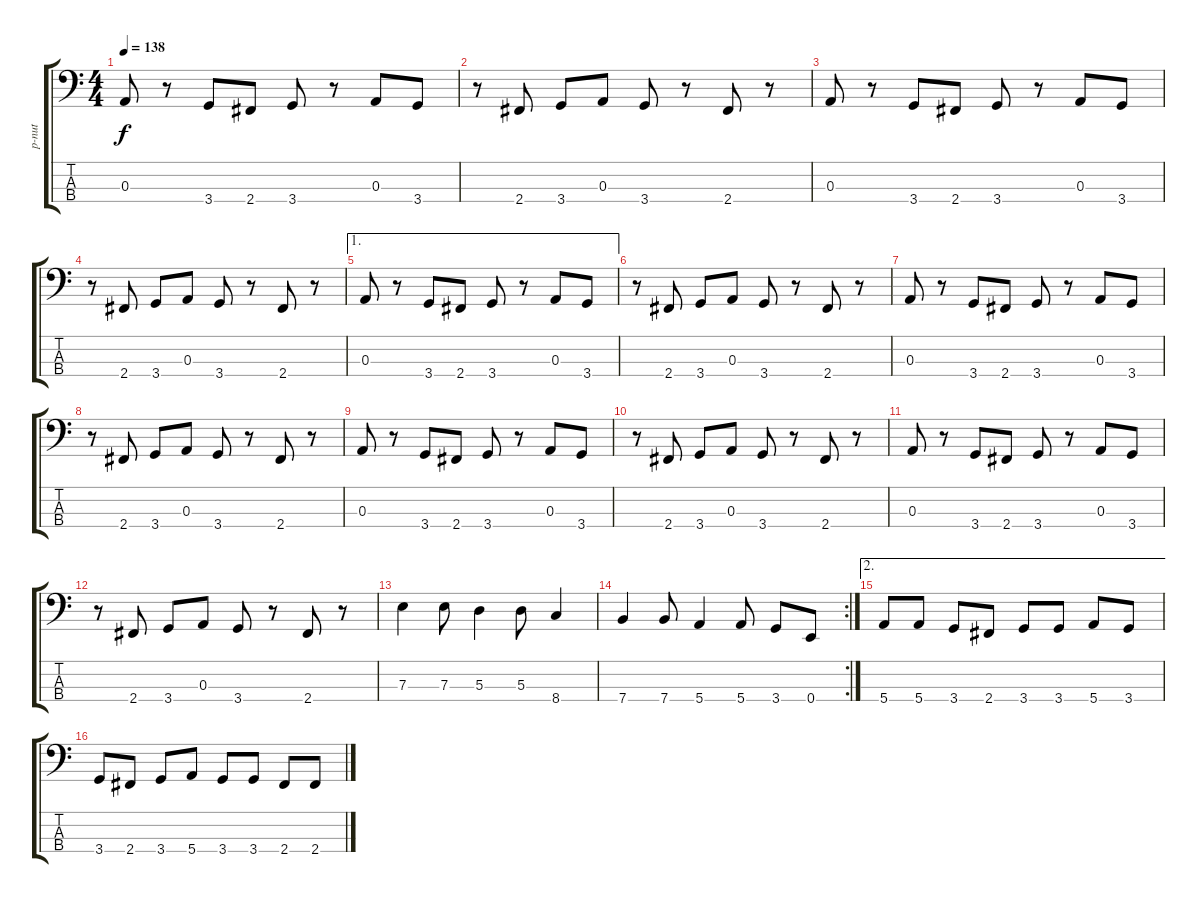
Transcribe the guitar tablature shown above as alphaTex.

\track ("p-nut" "p-nut") {instrument electricbasspick}
\staff {score tabs}
\tuning (G2 D2 A1 E1) {hide}
\ts (4 4)
\tempo 138
\clef f4
\ks c
0.3.8{dy f} r.8 3.4.8 2.4.8 3.4.8 r.8 0.3.8 3.4.8 |
r.8 2.4.8 3.4.8 0.3.8 3.4.8 r.8 2.4.8 r.8 |
0.3.8 r.8 3.4.8 2.4.8 3.4.8 r.8 0.3.8 3.4.8 |
r.8 2.4.8 3.4.8 0.3.8 3.4.8 r.8 2.4.8 r.8 |
\ae 1
0.3.8 r.8 3.4.8 2.4.8 3.4.8 r.8 0.3.8 3.4.8 |
r.8 2.4.8 3.4.8 0.3.8 3.4.8 r.8 2.4.8 r.8 |
0.3.8 r.8 3.4.8 2.4.8 3.4.8 r.8 0.3.8 3.4.8 |
r.8 2.4.8 3.4.8 0.3.8 3.4.8 r.8 2.4.8 r.8 |
0.3.8 r.8 3.4.8 2.4.8 3.4.8 r.8 0.3.8 3.4.8 |
r.8 2.4.8 3.4.8 0.3.8 3.4.8 r.8 2.4.8 r.8 |
0.3.8 r.8 3.4.8 2.4.8 3.4.8 r.8 0.3.8 3.4.8 |
r.8 2.4.8 3.4.8 0.3.8 3.4.8 r.8 2.4.8 r.8 |
7.3.4 7.3.8 5.3.4 5.3.8 8.4.4 |
\rc 2
7.4.4 7.4.8 5.4.4 5.4.8 3.4.8 0.4.8 |
\ae 2
5.4.8 5.4.8 3.4.8 2.4.8 3.4.8 3.4.8 5.4.8 3.4.8 |
3.4.8 2.4.8 3.4.8 5.4.8 3.4.8 3.4.8 2.4.8 2.4.8
